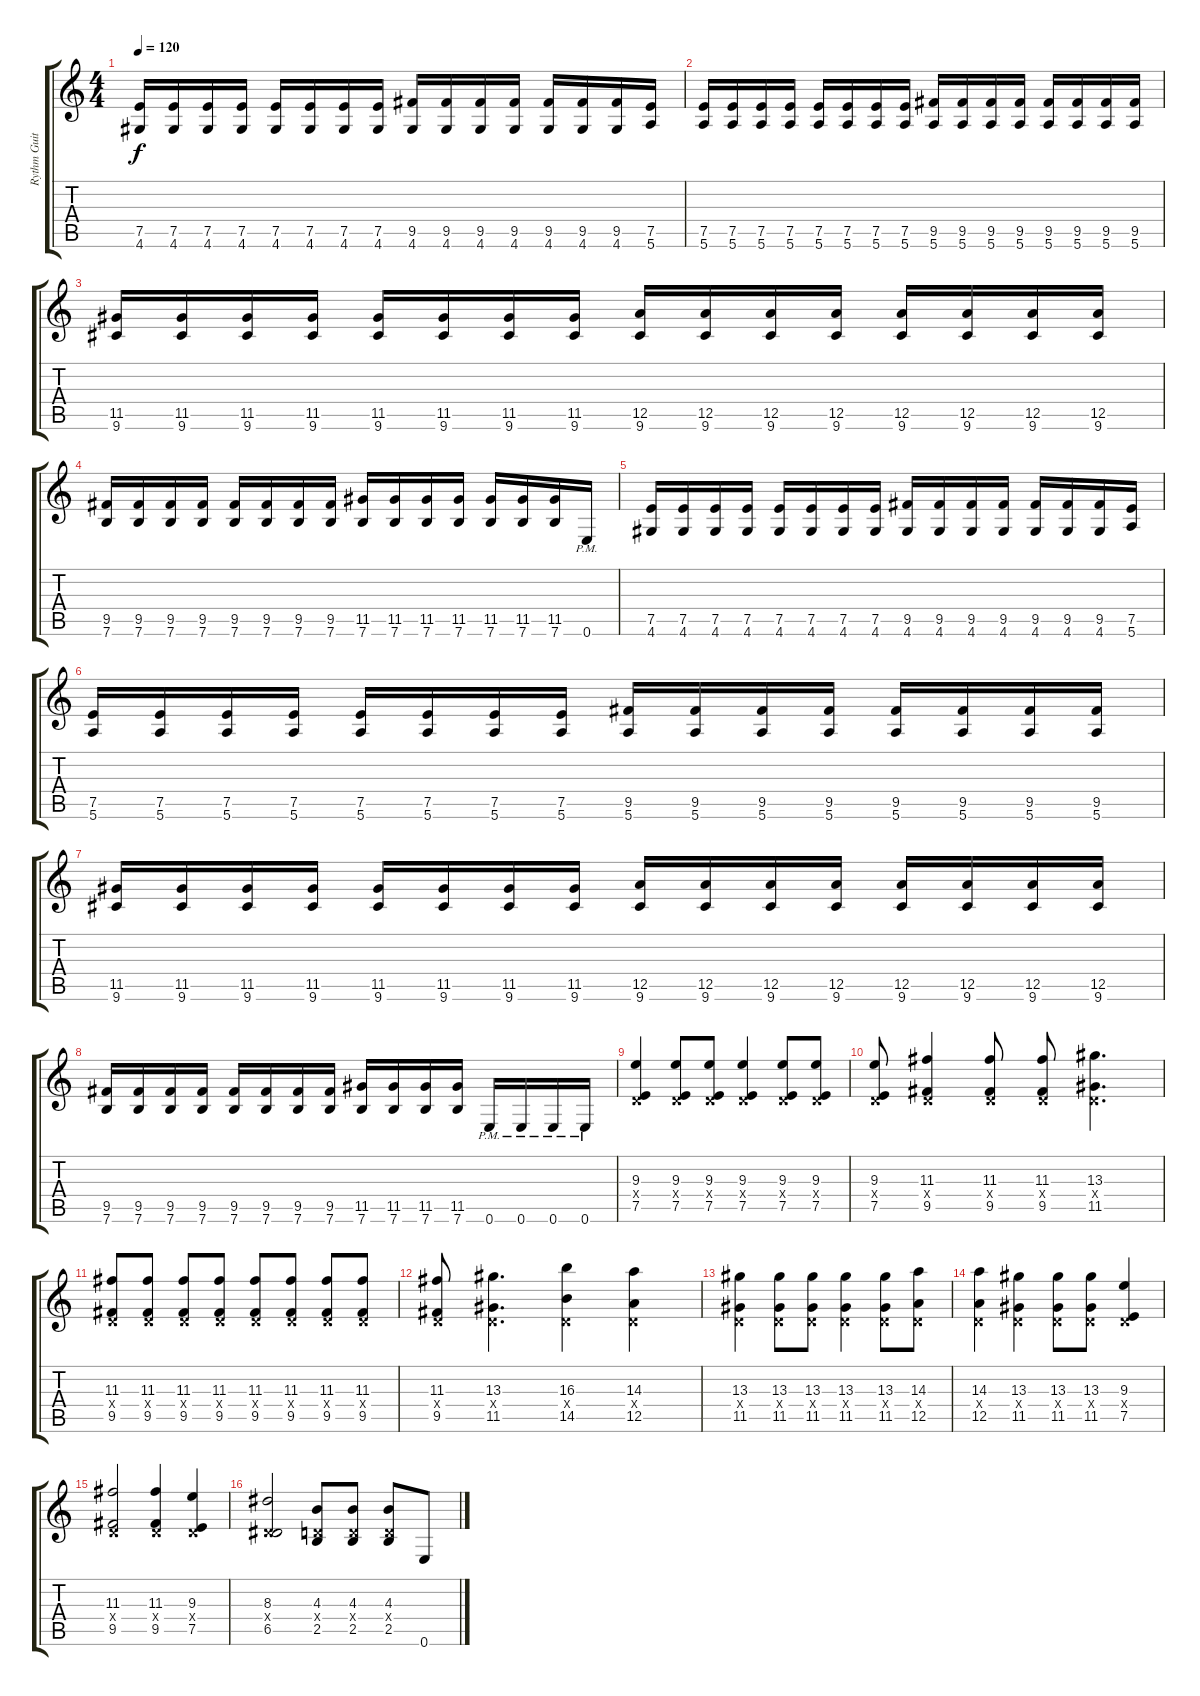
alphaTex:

\track ("Rythm Guitar" "Rythm Guit") {instrument overdrivenguitar}
\staff {score tabs}
\tuning (E4 B3 G3 D3 A2 E2) {hide}
\ts (4 4)
\tempo 120
\clef g2
\ks c
(7.5 4.6).16{dy f} (7.5 4.6).16 (7.5 4.6).16 (7.5 4.6).16 (7.5 4.6).16 (7.5 4.6).16 (7.5 4.6).16 (7.5 4.6).16 (9.5 4.6).16 (9.5 4.6).16 (9.5 4.6).16 (9.5 4.6).16 (9.5 4.6).16 (9.5 4.6).16 (9.5 4.6).16 (7.5 5.6).16 |
(7.5 5.6).16 (7.5 5.6).16 (7.5 5.6).16 (7.5 5.6).16 (7.5 5.6).16 (7.5 5.6).16 (7.5 5.6).16 (7.5 5.6).16 (9.5 5.6).16 (9.5 5.6).16 (9.5 5.6).16 (9.5 5.6).16 (9.5 5.6).16 (9.5 5.6).16 (9.5 5.6).16 (9.5 5.6).16 |
(11.5 9.6).16 (11.5 9.6).16 (11.5 9.6).16 (11.5 9.6).16 (11.5 9.6).16 (11.5 9.6).16 (11.5 9.6).16 (11.5 9.6).16 (12.5 9.6).16 (12.5 9.6).16 (12.5 9.6).16 (12.5 9.6).16 (12.5 9.6).16 (12.5 9.6).16 (12.5 9.6).16 (12.5 9.6).16 |
(9.5 7.6).16 (9.5 7.6).16 (9.5 7.6).16 (9.5 7.6).16 (9.5 7.6).16 (9.5 7.6).16 (9.5 7.6).16 (9.5 7.6).16 (11.5 7.6).16 (11.5 7.6).16 (11.5 7.6).16 (11.5 7.6).16 (11.5 7.6).16 (11.5 7.6).16 (11.5 7.6).16 0.6{pm}.16 |
(7.5 4.6).16 (7.5 4.6).16 (7.5 4.6).16 (7.5 4.6).16 (7.5 4.6).16 (7.5 4.6).16 (7.5 4.6).16 (7.5 4.6).16 (9.5 4.6).16 (9.5 4.6).16 (9.5 4.6).16 (9.5 4.6).16 (9.5 4.6).16 (9.5 4.6).16 (9.5 4.6).16 (7.5 5.6).16 |
(7.5 5.6).16 (7.5 5.6).16 (7.5 5.6).16 (7.5 5.6).16 (7.5 5.6).16 (7.5 5.6).16 (7.5 5.6).16 (7.5 5.6).16 (9.5 5.6).16 (9.5 5.6).16 (9.5 5.6).16 (9.5 5.6).16 (9.5 5.6).16 (9.5 5.6).16 (9.5 5.6).16 (9.5 5.6).16 |
(11.5 9.6).16 (11.5 9.6).16 (11.5 9.6).16 (11.5 9.6).16 (11.5 9.6).16 (11.5 9.6).16 (11.5 9.6).16 (11.5 9.6).16 (12.5 9.6).16 (12.5 9.6).16 (12.5 9.6).16 (12.5 9.6).16 (12.5 9.6).16 (12.5 9.6).16 (12.5 9.6).16 (12.5 9.6).16 |
(9.5 7.6).16 (9.5 7.6).16 (9.5 7.6).16 (9.5 7.6).16 (9.5 7.6).16 (9.5 7.6).16 (9.5 7.6).16 (9.5 7.6).16 (11.5 7.6).16 (11.5 7.6).16 (11.5 7.6).16 (11.5 7.6).16 0.6{pm}.16 0.6{pm}.16 0.6{pm}.16 0.6{pm}.16 |
(9.3 0.4{x} 7.5).4 (9.3 0.4{x} 7.5).8 (9.3 0.4{x} 7.5).8 (9.3 0.4{x} 7.5).4 (9.3 0.4{x} 7.5).8 (9.3 0.4{x} 7.5).8 |
(9.3 0.4{x} 7.5).8 (11.3 0.4{x} 9.5).4 (11.3 0.4{x} 9.5).8 (11.3 0.4{x} 9.5).8 (13.3 0.4{x} 11.5).4{d} |
(11.3 0.4{x} 9.5).8 (11.3 0.4{x} 9.5).8 (11.3 0.4{x} 9.5).8 (11.3 0.4{x} 9.5).8 (11.3 0.4{x} 9.5).8 (11.3 0.4{x} 9.5).8 (11.3 0.4{x} 9.5).8 (11.3 0.4{x} 9.5).8 |
(11.3 0.4{x} 9.5).8 (13.3 0.4{x} 11.5).4{d} (16.3 0.4{x} 14.5).4 (14.3 0.4{x} 12.5).4 |
(13.3 0.4{x} 11.5).4 (13.3 0.4{x} 11.5).8 (13.3 0.4{x} 11.5).8 (13.3 0.4{x} 11.5).4 (13.3 0.4{x} 11.5).8 (14.3 0.4{x} 12.5).8 |
(14.3 0.4{x} 12.5).4 (13.3 0.4{x} 11.5).4 (13.3 0.4{x} 11.5).8 (13.3 0.4{x} 11.5).8 (9.3 0.4{x} 7.5).4 |
(11.3 0.4{x} 9.5).2 (11.3 0.4{x} 9.5).4 (9.3 0.4{x} 7.5).4 |
(8.3 0.4{x} 6.5).2 (4.3 0.4{x} 2.5).8 (4.3 0.4{x} 2.5).8 (4.3 0.4{x} 2.5).8 0.6.8
